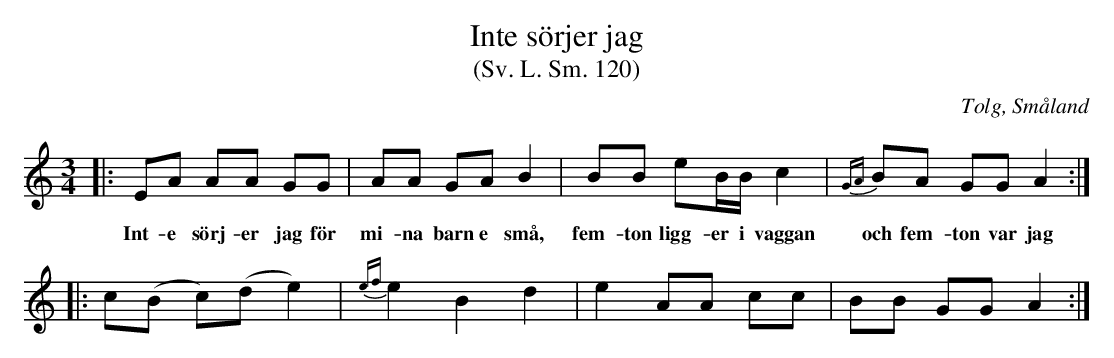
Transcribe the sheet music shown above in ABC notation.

X:1
T:Inte sörjer jag
T:(Sv. L. Sm. 120)
O:Tolg, Småland
M:3/4
L:1/8
K:Am
|:EA AA GG|AA GA B2|BB eB/B/ c2|{GA}BA GG A2:|
w:Int-e sörj-er jag för mi-na barn e små, fem-ton ligg-er i vaggan och fem-ton var jag går.
|:c(B c)(d e2)|{ef}e2 B2 d2|e2 AA cc|BB GG A2:|
